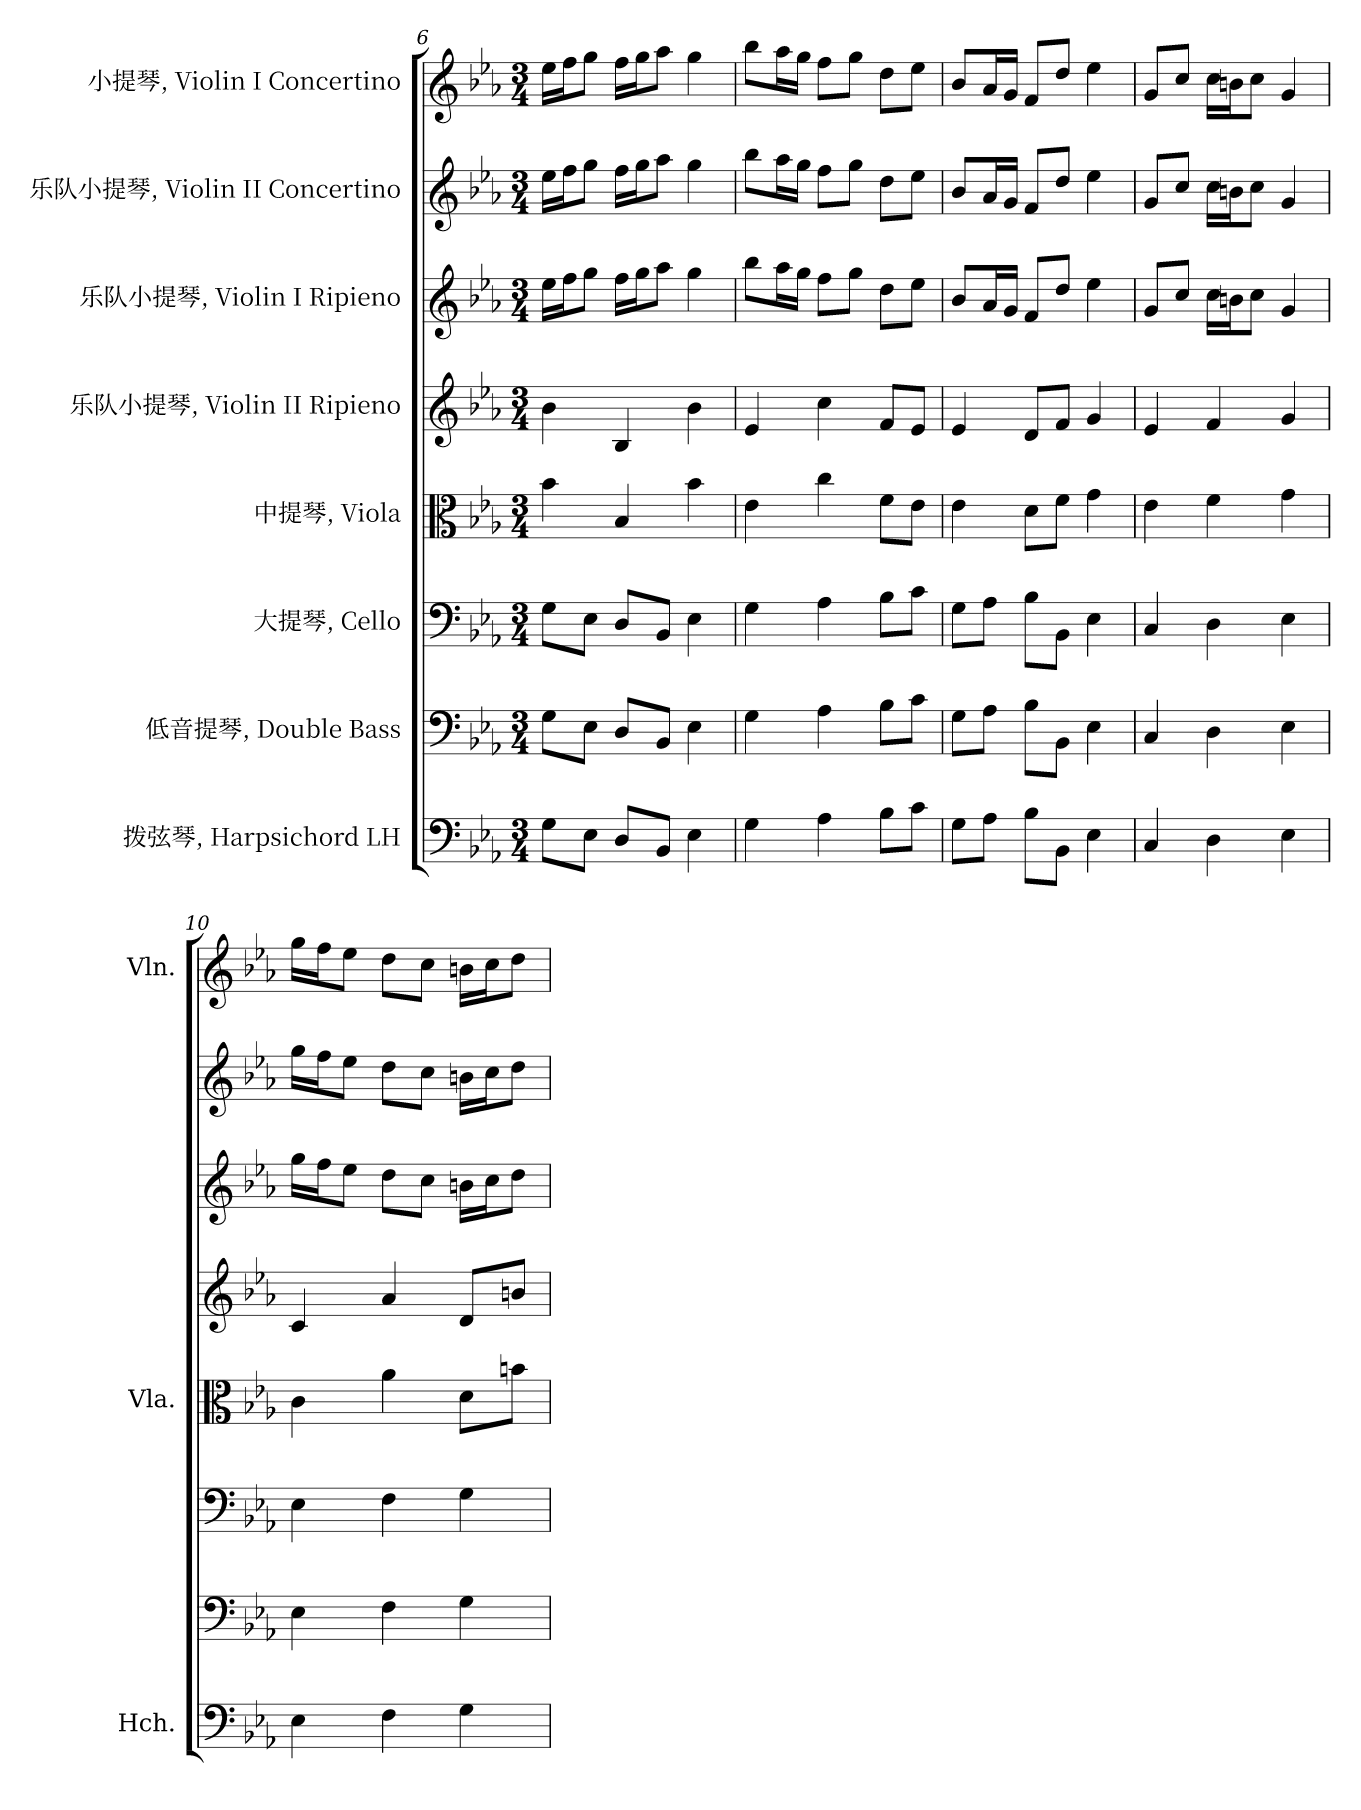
**kern	**kern	**kern	**kern	**kern	**kern	**kern	**kern
*part8	*part7	*part6	*part5	*part4	*part3	*part2	*part1
*staff8	*staff7	*staff6	*staff5	*staff4	*staff3	*staff2	*staff1
*I"拨弦琴, Harpsichord LH	*I"低音提琴, Double Bass	*I"大提琴, Cello	*I"中提琴, Viola	*I"乐队小提琴, Violin II Ripieno	*I"乐队小提琴, Violin I Ripieno	*I"乐队小提琴, Violin II Concertino	*I"小提琴, Violin I Concertino
*I'Hch.	*	*	*I'Vla.	*	*	*	*I'Vln.
*clefF4	*clefF4	*clefF4	*clefC3	*clefG2	*clefG2	*clefG2	*clefG2
*	*ITrd7c12	*	*	*	*	*	*
*k[b-e-a-]	*k[b-e-a-]	*k[b-e-a-]	*k[b-e-a-]	*k[b-e-a-]	*k[b-e-a-]	*k[b-e-a-]	*k[b-e-a-]
*M3/4	*M3/4	*M3/4	*M3/4	*M3/4	*M3/4	*M3/4	*M3/4
=6	=6	=6	=6	=6	=6	=6	=6
8G\L	8GG\L	8G\L	4b-\	4b-\	16ee-\LL	16ee-\LL	16ee-\LL
.	.	.	.	.	16ff\J	16ff\J	16ff\J
8E-\J	8EE-\J	8E-\J	.	.	8gg\J	8gg\J	8gg\J
8D/L	8DD/L	8D/L	4B-/	4B-/	16ff\LL	16ff\LL	16ff\LL
.	.	.	.	.	16gg\J	16gg\J	16gg\J
8BB-/J	8BBB-/J	8BB-/J	.	.	8aa-\J	8aa-\J	8aa-\J
4E-\	4EE-\	4E-\	4b-\	4b-\	4gg\	4gg\	4gg\
=7	=7	=7	=7	=7	=7	=7	=7
4G\	4GG\	4G\	4e-\	4e-/	8bb-\L	8bb-\L	8bb-\L
.	.	.	.	.	16aa-\L	16aa-\L	16aa-\L
.	.	.	.	.	16gg\JJ	16gg\JJ	16gg\JJ
4A-\	4AA-\	4A-\	4cc\	4cc\	8ff\L	8ff\L	8ff\L
.	.	.	.	.	8gg\J	8gg\J	8gg\J
8B-\L	8BB-\L	8B-\L	8f\L	8f/L	8dd\L	8dd\L	8dd\L
8c\J	8C\J	8c\J	8e-\J	8e-/J	8ee-\J	8ee-\J	8ee-\J
=8	=8	=8	=8	=8	=8	=8	=8
8G\L	8GG\L	8G\L	4e-\	4e-/	8b-/L	8b-/L	8b-/L
8A-\J	8AA-\J	8A-\J	.	.	16a-/L	16a-/L	16a-/L
.	.	.	.	.	16g/JJ	16g/JJ	16g/JJ
8B-\L	8BB-\L	8B-\L	8d\L	8d/L	8f/L	8f/L	8f/L
8BB-\J	8BBB-\J	8BB-\J	8f\J	8f/J	8dd/J	8dd/J	8dd/J
4E-\	4EE-\	4E-\	4g\	4g/	4ee-\	4ee-\	4ee-\
!!LO:PB:g=z
=9	=9	=9	=9	=9	=9	=9	=9
4C/	4CC/	4C/	4e-\	4e-/	8g/L	8g/L	8g/L
.	.	.	.	.	8cc/J	8cc/J	8cc/J
4D\	4DD\	4D\	4f\	4f/	16cc\LL	16cc\LL	16cc\LL
.	.	.	.	.	16bn\J	16bn\J	16bn\J
.	.	.	.	.	8cc\J	8cc\J	8cc\J
4E-\	4EE-\	4E-\	4g\	4g/	4g/	4g/	4g/
=10	=10	=10	=10	=10	=10	=10	=10
4E-\	4EE-\	4E-\	4c\	4c/	16gg\LL	16gg\LL	16gg\LL
.	.	.	.	.	16ff\J	16ff\J	16ff\J
.	.	.	.	.	8ee-\J	8ee-\J	8ee-\J
4F\	4FF\	4F\	4a-\	4a-/	8dd\L	8dd\L	8dd\L
.	.	.	.	.	8cc\J	8cc\J	8cc\J
4G\	4GG\	4G\	8d\L	8d/L	16bn\LL	16bn\LL	16bn\LL
.	.	.	.	.	16cc\J	16cc\J	16cc\J
.	.	.	8bn\J	8bn/J	8dd\J	8dd\J	8dd\J
=	=	=	=	=	=	=	=
*-	*-	*-	*-	*-	*-	*-	*-
